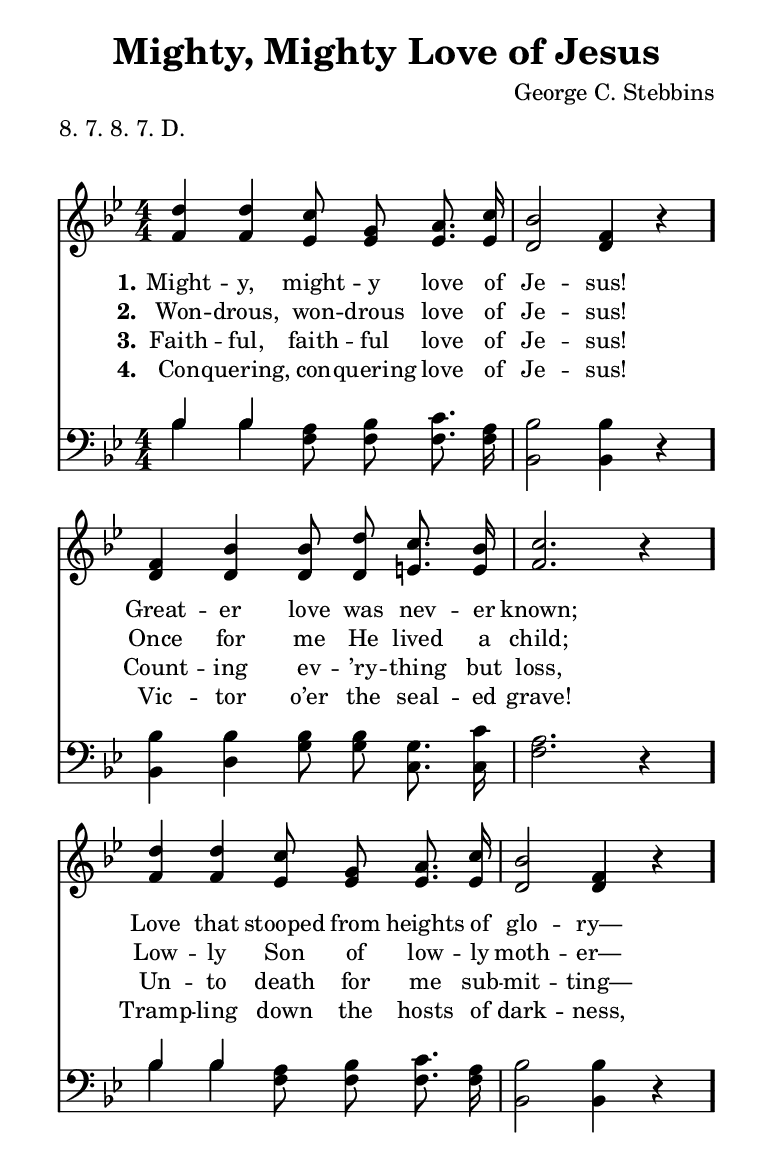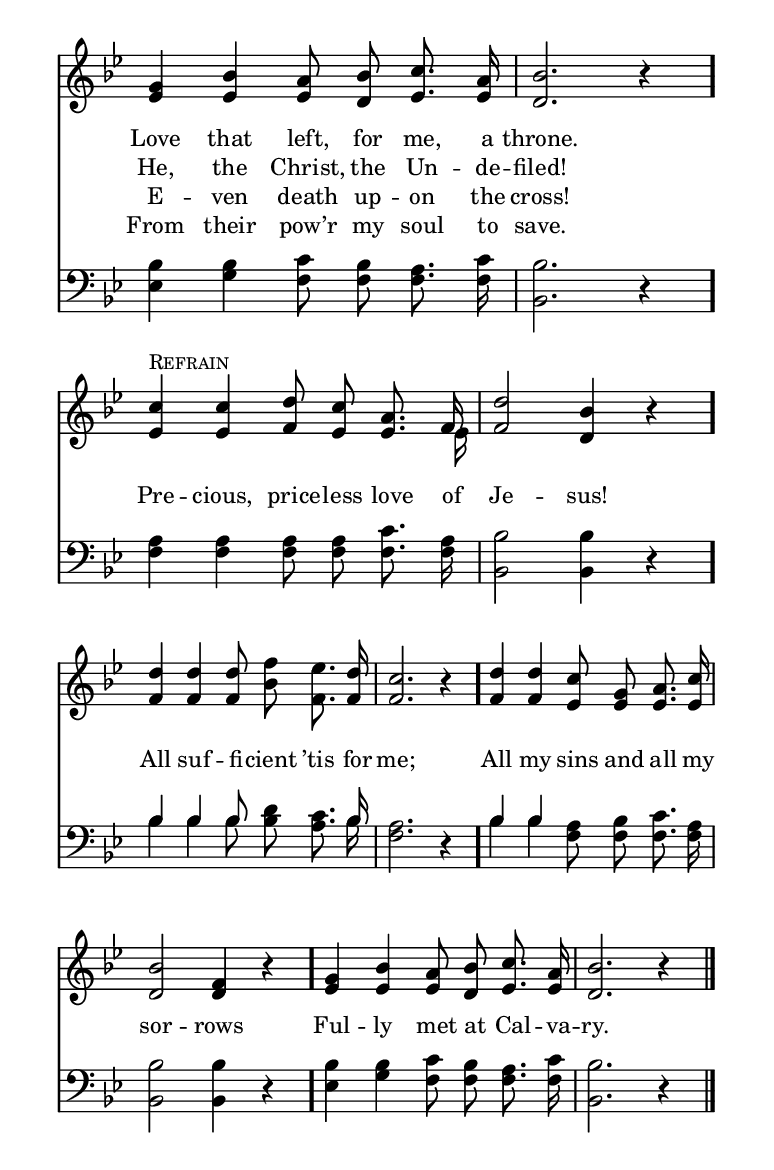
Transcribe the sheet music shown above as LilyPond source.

\include "common/global.ily"
\paper {
  \include "common/paper.ily"
}

\header{
  %gospel
  hymnnumber = "240"
  title = "Mighty, Mighty Love of Jesus" % not found at hymnary.org
  tunename = ""
  meter = "8. 7. 8. 7. D."
  poet = "" % not found at hymnary.org
  composer = "George C. Stebbins"
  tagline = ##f
}

global = {
  \include "common/overrides.ily"
  \override Staff.TimeSignature.style = #'numbered
  \time 4/4
  \override Score.MetronomeMark.transparent = ##t % hide all fermata changes too
  \tempo 4=80
  \key bes \major
  \autoBeamOff
}

patternA = { c4 c c8 c c8. c16 | c2 c4 c4 }
patternB = { c4 c c8 c c8. c16 | c2. c4 }

notesSoprano = {
\global
\relative c'' {

  \changePitch \patternA { d d c g a c | bes f r }
  \changePitch \patternB { f bes bes d c bes | c r }
  \changePitch \patternA { d d c g a c | bes f r }
  \changePitch \patternB { g bes a bes c a | bes r }
  \eogbreak

  << s^\markup { \small \caps "Refrain" }
  \changePitch \patternA { c c d c a f | d' bes r } >>
  \changePitch \patternB { d d d f ees d | c r }
  \changePitch \patternA { d d c g a c | bes f r }
  \changePitch \patternB { g bes a bes c a | bes r }

  \bar "|."

}
}

notesAlto = {
\global
\relative e' {

  \changePitch \patternA { f f ees ees ees ees | d d r }
  \changePitch \patternB { d d d d e e | f r }
  \changePitch \patternA { f f ees ees ees ees | d d r }
  \changePitch \patternB { ees ees ees d ees ees | d r }

  \changePitch \patternA { ees ees f ees ees ees | f d r }
  \changePitch \patternB { f f f bes f f | f r }
  \changePitch \patternA { f f ees ees ees ees | d d r }
  \changePitch \patternB { ees ees ees d ees ees | d r }

}
}

notesTenor = {
\global
\relative a {

  \changePitch \patternA { bes bes a bes c a | bes bes r }
  \changePitch \patternB { bes bes bes bes g c | a r }
  \changePitch \patternA { bes bes a bes c a | bes bes r }
  \changePitch \patternB { bes bes c bes a c | bes r }

  \changePitch \patternA { a a a a c a | bes bes r }
  \changePitch \patternB { bes bes bes d c bes | a r }
  \changePitch \patternA { bes bes a bes c a | bes bes r }
  \changePitch \patternB { bes bes c bes a c | bes r }

}
}

notesBass = {
\global
\relative f {

  \changePitch \patternA { bes bes f f f f | bes, bes r }
  \changePitch \patternB { bes d g g c, c | f r }
  \changePitch \patternA { bes bes f f f f | bes, bes r }
  \changePitch \patternB { ees g f f f f | bes, r }

  \changePitch \patternA { f' f f f f f | bes, bes r }
  \changePitch \patternB { bes' bes bes bes a bes | f r }
  \changePitch \patternA { bes bes f f f f | bes, bes r }
  \changePitch \patternB { ees g f f f f | bes, r }

}
}

Refrain = \lyricmode {

Pre -- cious, price -- less love of Je -- sus! \bar "."
All suf -- fi -- cient ’tis for me; \bar "."
All my sins and all my sor -- rows \bar "."
Ful -- ly met at Cal -- va -- ry. \bar "."

}

wordsA = \lyricmode {
\set stanza = "1."

Might -- y, might -- y love of Je -- sus! \bar "."
Great -- er love was nev -- er known; \bar "."
Love that stooped from heights of glo -- ry— \bar "."
Love that left, for me, a throne. \bar "." % blue book oddly removes comma after `left`

}

wordsB = \lyricmode {
\set stanza = "2."

Won -- drous, won -- drous love of Je -- sus!
Once for me He lived a child;
Low -- ly Son of low -- ly moth -- er—
He, the Christ, the Un -- de -- filed!

\Refrain

}

wordsC = \lyricmode {
\set stanza = "3."

Faith -- ful, faith -- ful love of Je -- sus!
Count -- ing ev -- ’ry -- thing but loss,
Un -- to death for me sub -- mit -- ting—
E -- ven death up -- on the cross!

}

wordsD = \lyricmode {
\set stanza = "4."

Con -- quering, con -- quering love of Je -- sus!
Vic -- tor o’er the seal -- ed grave!
Tramp -- ling down the hosts of dark -- ness,
From their pow’r my soul to save.

}

wordsE = \markuplist {

\line { Tender, tender love of Jesus! }
\line { { \hspace #2 } At the Father’s side He stands, }
\line { Interceding for me always, }
\line { { \hspace #2 } Holding up His piercèd hands! }

}

wordsF = \markuplist {

\line { Perfect, perfect love of Jesus! }
\line { { \hspace #2 } In its fullness let me hide, }
\line { Till the King in all His beauty }
\line { { \hspace #2 } Comes to claim His spotless bride. }

}

\score {
  \context ChoirStaff <<
    \context Staff = upper <<
      \set Staff.autoBeaming = ##f
      \set ChoirStaff.systemStartDelimiter = #'SystemStartBar
      \set ChoirStaff.printPartCombineTexts = ##f
      \partcombine #'(2 . 11) \notesSoprano \notesAlto
      \context NullVoice = sopranos { \voiceOne << \notesSoprano >> }
      \context Lyrics = one   \lyricsto sopranos \wordsA
      \context Lyrics = two   \lyricsto sopranos \wordsB
      \context Lyrics = three \lyricsto sopranos \wordsC
      \context Lyrics = four  \lyricsto sopranos \wordsD
    >>
    \context Staff = men <<
      \set Staff.autoBeaming = ##f
      \clef bass
      \set ChoirStaff.printPartCombineTexts = ##f
      \partcombine #'(2 . 11) \notesTenor \notesBass
    >>
  >>
  \layout {
    \include "common/layout.ily"
  }
  #(cond ((ly:get-option 'eog-midi-permitted) #{ \midi{
    \include "common/midi.ily"
  } #}))
}

\markup { \fill-line { \vcenter \column {
  \vspace #1
  \line{ \bold 5 \column { \wordsE } } \combine \null \vspace #0.4
  \line{ \bold 6 \column { \wordsF } }
} } }

\version "2.19.49"  % necessary for upgrading to future LilyPond versions.

% vi:set et ts=2 sw=2 ai nocindent syntax=lilypond:
